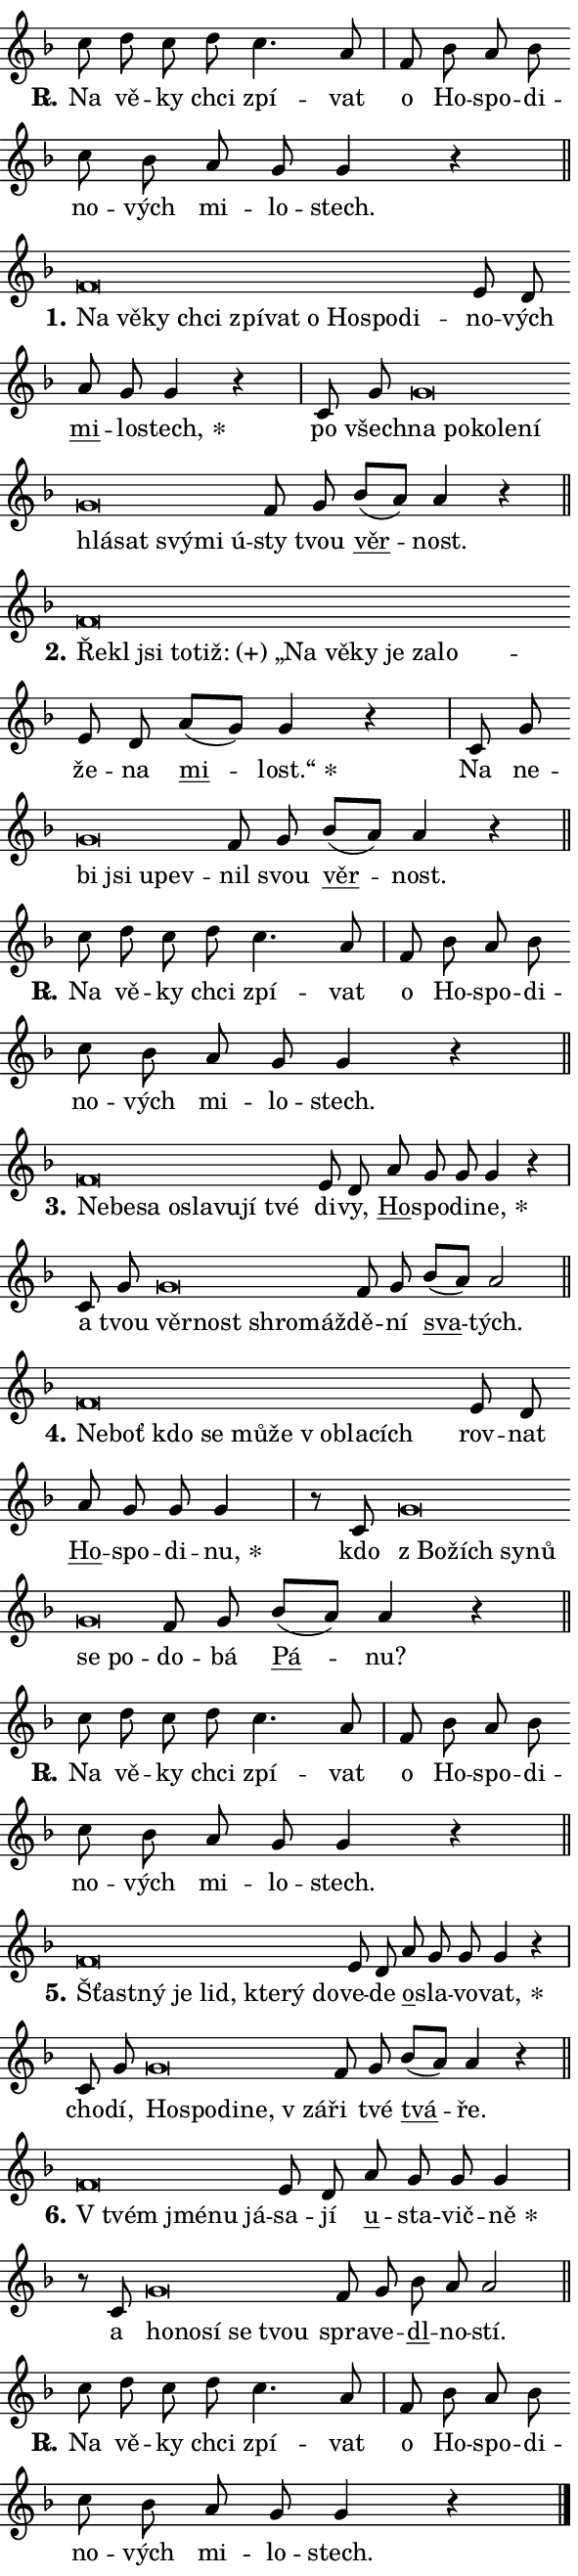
\version "2.24.0"
\header { tagline = "" }
\paper {
  indent = 0\cm
  top-margin = 0\cm
  right-margin = 0.13\cm % to fit lyric hyphens
  bottom-margin = 0\cm
  left-margin = 0\cm
  paper-width = 10\cm
  page-breaking = #ly:one-page-breaking
  system-system-spacing.basic-distance = #11
  score-system-spacing.basic-distance = #11
  ragged-last = ##f
}


%% Author: Thomas Morley
%% https://lists.gnu.org/archive/html/lilypond-user/2020-05/msg00002.html
#(define (line-position grob)
"Returns position of @var[grob} in current system:
   @code{'start}, if at first time-step
   @code{'end}, if at last time-step
   @code{'middle} otherwise
"
  (let* ((col (ly:item-get-column grob))
         (ln (ly:grob-object col 'left-neighbor))
         (rn (ly:grob-object col 'right-neighbor))
         (col-to-check-left (if (ly:grob? ln) ln col))
         (col-to-check-right (if (ly:grob? rn) rn col))
         (break-dir-left
           (and
             (ly:grob-property col-to-check-left 'non-musical #f)
             (ly:item-break-dir col-to-check-left)))
         (break-dir-right
           (and
             (ly:grob-property col-to-check-right 'non-musical #f)
             (ly:item-break-dir col-to-check-right))))
        (cond ((eqv? 1 break-dir-left) 'start)
              ((eqv? -1 break-dir-right) 'end)
              (else 'middle))))

#(define (tranparent-at-line-position vctor)
  (lambda (grob)
  "Relying on @code{line-position} select the relevant enry from @var{vctor}.
Used to determine transparency,"
    (case (line-position grob)
      ((end) (not (vector-ref vctor 0)))
      ((middle) (not (vector-ref vctor 1)))
      ((start) (not (vector-ref vctor 2))))))

noteHeadBreakVisibility =
#(define-music-function (break-visibility)(vector?)
"Makes @code{NoteHead}s transparent relying on @var{break-visibility}"
#{
  \override NoteHead.transparent =
    #(tranparent-at-line-position break-visibility)
#})

#(define delete-ledgers-for-transparent-note-heads
  (lambda (grob)
    "Reads whether a @code{NoteHead} is transparent.
If so this @code{NoteHead} is removed from @code{'note-heads} from
@var{grob}, which is supposed to be @code{LedgerLineSpanner}.
As a result ledgers are not printed for this @code{NoteHead}"
    (let* ((nhds-array (ly:grob-object grob 'note-heads))
           (nhds-list
             (if (ly:grob-array? nhds-array)
                 (ly:grob-array->list nhds-array)
                 '()))
           ;; Relies on the transparent-property being done before
           ;; Staff.LedgerLineSpanner.after-line-breaking is executed.
           ;; This is fragile ...
           (to-keep
             (remove
               (lambda (nhd)
                 (ly:grob-property nhd 'transparent #f))
               nhds-list)))
      ;; TODO find a better method to iterate over grob-arrays, similiar
      ;; to filter/remove etc for lists
      ;; For now rebuilt from scratch
      (set! (ly:grob-object grob 'note-heads)  '())
      (for-each
        (lambda (nhd)
          (ly:pointer-group-interface::add-grob grob 'note-heads nhd))
        to-keep))))

squashNotes = {
  \override NoteHead.X-extent = #'(-0.2 . 0.2)
  \override NoteHead.Y-extent = #'(-0.75 . 0)
  \override NoteHead.stencil =
    #(lambda (grob)
       (let ((pos (ly:grob-property grob 'staff-position)))
         (begin
           (if (< pos -7) (display "ERROR: Lower brevis then expected\n") (display ""))
           (if (<= pos -6) ly:text-interface::print ly:note-head::print))))
}
unSquashNotes = {
  \revert NoteHead.X-extent
  \revert NoteHead.Y-extent
  \revert NoteHead.stencil
}

hideNotes = \noteHeadBreakVisibility #begin-of-line-visible
unHideNotes = \noteHeadBreakVisibility #all-visible

% work-around for resetting accidentals
% https://lilypond.org/doc/v2.23/Documentation/notation/displaying-rhythms#unmetered-music
cadenzaMeasure = {
  \cadenzaOff
  \partial 1024 s1024
  \cadenzaOn
}

#(define-markup-command (accent layout props text) (markup?)
  "Underline accented syllable"
  (interpret-markup layout props
    #{\markup \override #'(offset . 4.3) \underline { #text }#}))

responsum = \markup \concat {
  "R" \hspace #-1.05 \path #0.1 #'((moveto 0 0.07) (lineto 0.9 0.8)) \hspace #0.05 "."
}

spaceSize = #0.6828661417322834 % exact space size for TeX Gyre Schola

\layout {
  \context {
    \Staff
    \remove "Time_signature_engraver"
    \override LedgerLineSpanner.after-line-breaking = #delete-ledgers-for-transparent-note-heads
  }
  \context {
    \Lyrics {
      \override LyricSpace.minimum-distance = \spaceSize
      \override LyricText.font-name = #"TeX Gyre Schola"
      \override LyricText.font-size = 1
      \override StanzaNumber.font-name = #"TeX Gyre Schola Bold"
      \override StanzaNumber.font-size = 1
    }
  }
  \context {
    \Score 
    \override NoteHead.text =
      #(lambda (grob) 
        (let ((pos (ly:grob-property grob 'staff-position)))
          #{\markup {
            \combine
              \halign #-0.55 \raise #(if (= pos -6) 0 0.5) \override #'(thickness . 2) \draw-line #'(3.2 . 0)
              \musicglyph "noteheads.sM1"
          }#}))
  }
}

% magnetic-lyrics.ily
%
%   written by
%     Jean Abou Samra <jean@abou-samra.fr>
%     Werner Lemberg <wl@gnu.org>
%
%   adapted by
%     Jiri Hon <jiri.hon@gmail.com>
%
% Version 2022-Apr-15

% https://www.mail-archive.com/lilypond-user@gnu.org/msg149350.html

#(define (Left_hyphen_pointer_engraver context)
   "Collect syllable-hyphen-syllable occurrences in lyrics and store
them in properties.  This engraver only looks to the left.  For
example, if the lyrics input is @code{foo -- bar}, it does the
following.

@itemize @bullet
@item
Set the @code{text} property of the @code{LyricHyphen} grob between
@q{foo} and @q{bar} to @code{foo}.

@item
Set the @code{left-hyphen} property of the @code{LyricText} grob with
text @q{foo} to the @code{LyricHyphen} grob between @q{foo} and
@q{bar}.
@end itemize

Use this auxiliary engraver in combination with the
@code{lyric-@/text::@/apply-@/magnetic-@/offset!} hook."
   (let ((hyphen #f)
         (text #f))
     (make-engraver
      (acknowledgers
       ((lyric-syllable-interface engraver grob source-engraver)
        (set! text grob)))
      (end-acknowledgers
       ((lyric-hyphen-interface engraver grob source-engraver)
        ;(when (not (grob::has-interface grob 'lyric-space-interface))
          (set! hyphen grob)));)
      ((stop-translation-timestep engraver)
       (when (and text hyphen)
         (ly:grob-set-object! text 'left-hyphen hyphen))
       (set! text #f)
       (set! hyphen #f)))))

#(define (lyric-text::apply-magnetic-offset! grob)
   "If the space between two syllables is less than the value in
property @code{LyricText@/.details@/.squash-threshold}, move the right
syllable to the left so that it gets concatenated with the left
syllable.

Use this function as a hook for
@code{LyricText@/.after-@/line-@/breaking} if the
@code{Left_@/hyphen_@/pointer_@/engraver} is active."
   (let ((hyphen (ly:grob-object grob 'left-hyphen #f)))
     (when hyphen
       (let ((left-text (ly:spanner-bound hyphen LEFT)))
         (when (grob::has-interface left-text 'lyric-syllable-interface)
           (let* ((common (ly:grob-common-refpoint grob left-text X))
                  (this-x-ext (ly:grob-extent grob common X))
                  (left-x-ext
                   (begin
                     ;; Trigger magnetism for left-text.
                     (ly:grob-property left-text 'after-line-breaking)
                     (ly:grob-extent left-text common X)))
                  ;; `delta` is the gap width between two syllables.
                  (delta (- (interval-start this-x-ext)
                            (interval-end left-x-ext)))
                  (details (ly:grob-property grob 'details))
                  (threshold (assoc-get 'squash-threshold details 0.2)))
             (when (< delta threshold)
               (let* (;; We have to manipulate the input text so that
                      ;; ligatures crossing syllable boundaries are not
                      ;; disabled.  For languages based on the Latin
                      ;; script this is essentially a beautification.
                      ;; However, for non-Western scripts it can be a
                      ;; necessity.
                      (lt (ly:grob-property left-text 'text))
                      (rt (ly:grob-property grob 'text))
                      (is-space (grob::has-interface hyphen 'lyric-space-interface))
                      (space (if is-space " " ""))
                      (extra-delta (if is-space spaceSize 0))
                      ;; Append new syllable.
                      (ltrt-space (if (and (string? lt) (string? rt))
                                (string-append lt space rt)
                                (make-concat-markup (list lt space rt))))
                      ;; Right-align `ltrt` to the right side.
                      (ltrt-space-markup (grob-interpret-markup
                               grob
                               (make-translate-markup
                                (cons (interval-length this-x-ext) 0)
                                (make-right-align-markup ltrt-space)))))
                 (begin
                   ;; Don't print `left-text`.
                   (ly:grob-set-property! left-text 'stencil #f)
                   ;; Set text and stencil (which holds all collected
                   ;; syllables so far) and shift it to the left.
                   (ly:grob-set-property! grob 'text ltrt-space)
                   (ly:grob-set-property! grob 'stencil ltrt-space-markup)
                   (ly:grob-translate-axis! grob (- (- delta extra-delta)) X))))))))))


#(define (lyric-hyphen::displace-bounds-first grob)
   ;; Make very sure this callback isn't triggered too early.
   (let ((left (ly:spanner-bound grob LEFT))
         (right (ly:spanner-bound grob RIGHT)))
     (ly:grob-property left 'after-line-breaking)
     (ly:grob-property right 'after-line-breaking)
     (ly:lyric-hyphen::print grob)))

squashThreshold = #0.4

\layout {
  \context {
    \Lyrics
    \consists #Left_hyphen_pointer_engraver
    \override LyricText.after-line-breaking =
      #lyric-text::apply-magnetic-offset!
    \override LyricHyphen.stencil = #lyric-hyphen::displace-bounds-first
    \override LyricText.details.squash-threshold = \squashThreshold
    \override LyricHyphen.minimum-distance = 0
    \override LyricHyphen.minimum-length = \squashThreshold
  }
}

squashText = \override LyricText.details.squash-threshold = 9999
unSquashText = \override LyricText.details.squash-threshold = \squashThreshold

leftText = \override LyricText.self-alignment-X = #LEFT
unLeftText = \revert LyricText.self-alignment-X

starOffset = #(lambda (grob) 
                (let ((x_offset (ly:self-alignment-interface::aligned-on-x-parent grob)))
                  (if (= x_offset 0) 0 (+ x_offset 1.2))))

star = #(define-music-function (syllable)(string?)
"Append star separator at the end of a syllable"
#{
  \once \override LyricText.X-offset = #starOffset
  \lyricmode { \markup {
    #syllable
    \override #'((font-name . "TeX Gyre Schola Bold")) \hspace #0.2 \lower #0.65 \larger "*"
  } }
#})

starAccent = #(define-music-function (syllable)(string?)
"Append star separator at the end of a syllable and make accent"
#{
  \once \override LyricText.X-offset = #starOffset
  \lyricmode { \markup {
    \accent #syllable
    \override #'((font-name . "TeX Gyre Schola Bold")) \hspace #0.2 \lower #0.65 \larger "*"
  } }
#})

breath = #(define-music-function (syllable)(string?)
"Append breathing indicator at the end of a syllable"
#{
  \lyricmode { \markup { #syllable "+" } }
#})

optionalBreath = #(define-music-function (syllable)(string?)
"Append optional breathing indicator at the end of a syllable"
#{
  \lyricmode { \markup { #syllable "(+)" } }
#})


\score {
    <<
        \new Voice = "melody" { \cadenzaOn \key f \major \relative { c''8 d c d c4. a8 \cadenzaMeasure \bar "|" f bes a bes \bar "" c bes \bar "" a g g4 r \cadenzaMeasure \bar "||" \break } }
        \new Lyrics \lyricsto "melody" { \lyricmode { \set stanza = \responsum
Na vě -- ky chci zpí -- vat o Ho -- spo -- di -- no -- vých mi -- lo -- stech. } }
    >>
    \layout {}
}

\score {
    <<
        \new Voice = "melody" { \cadenzaOn \key f \major \relative { \squashNotes f'\breve*1/16 \hideNotes \breve*1/16 \bar "" \breve*1/16 \bar "" \breve*1/16 \bar "" \breve*1/16 \bar "" \breve*1/16 \bar "" \breve*1/16 \bar "" \breve*1/16 \bar "" \breve*1/16 \breve*1/16 \bar "" \unHideNotes \unSquashNotes e8 d \bar "" a' g g4 r \cadenzaMeasure \bar "|" c,8 g' \bar "" \squashNotes g\breve*1/16 \hideNotes \breve*1/16 \bar "" \breve*1/16 \bar "" \breve*1/16 \bar "" \breve*1/16 \bar "" \breve*1/16 \bar "" \breve*1/16 \bar "" \breve*1/16 \bar "" \breve*1/16 \breve*1/16 \bar "" \unHideNotes \unSquashNotes f8 g \bar "" bes[( a)] a4 r \cadenzaMeasure \bar "||" \break } }
        \new Lyrics \lyricsto "melody" { \lyricmode { \set stanza = "1."
\leftText Na \squashText vě -- ky chci zpí -- vat o Ho -- spo -- di -- \unLeftText \unSquashText no -- vých \markup \accent mi -- lo -- \star stech, po všech -- \leftText na \squashText po -- ko -- le -- ní hlá -- sat svý -- mi ú -- \unLeftText \unSquashText sty tvou \markup \accent věr -- nost. } }
    >>
    \layout {}
}

\score {
    <<
        \new Voice = "melody" { \cadenzaOn \key f \major \relative { \squashNotes f'\breve*1/16 \hideNotes \breve*1/16 \bar "" \breve*1/16 \bar "" \breve*1/16 \bar "" \breve*1/16 \bar "" \breve*1/16 \bar "" \breve*1/16 \bar "" \breve*1/16 \bar "" \breve*1/16 \bar "" \breve*1/16 \breve*1/16 \bar "" \unHideNotes \unSquashNotes e8 d \bar "" a'[( g)] g4 r \cadenzaMeasure \bar "|" c,8 g' \bar "" \squashNotes g\breve*1/16 \hideNotes \breve*1/16 \bar "" \breve*1/16 \breve*1/16 \bar "" \unHideNotes \unSquashNotes f8 g \bar "" bes[( a)] a4 r \cadenzaMeasure \bar "||" \break } }
        \new Lyrics \lyricsto "melody" { \lyricmode { \set stanza = "2."
\leftText Ře -- \squashText kl jsi to -- \optionalBreath tiž: „Na vě -- ky je za -- lo -- \unLeftText \unSquashText že -- na \markup \accent mi -- \star lost.“ Na ne -- \leftText bi \squashText jsi u -- pev -- \unLeftText \unSquashText nil svou \markup \accent věr -- nost. } }
    >>
    \layout {}
}

\score {
    <<
        \new Voice = "melody" { \cadenzaOn \key f \major \relative { c''8 d c d c4. a8 \cadenzaMeasure \bar "|" f bes a bes \bar "" c bes \bar "" a g g4 r \cadenzaMeasure \bar "||" \break } }
        \new Lyrics \lyricsto "melody" { \lyricmode { \set stanza = \responsum
Na vě -- ky chci zpí -- vat o Ho -- spo -- di -- no -- vých mi -- lo -- stech. } }
    >>
    \layout {}
}

\score {
    <<
        \new Voice = "melody" { \cadenzaOn \key f \major \relative { \squashNotes f'\breve*1/16 \hideNotes \breve*1/16 \bar "" \breve*1/16 \bar "" \breve*1/16 \bar "" \breve*1/16 \bar "" \breve*1/16 \bar "" \breve*1/16 \breve*1/16 \bar "" \unHideNotes \unSquashNotes e8 d \bar "" a' g g g4 r \cadenzaMeasure \bar "|" c,8 g' \bar "" \squashNotes g\breve*1/16 \hideNotes \breve*1/16 \bar "" \breve*1/16 \breve*1/16 \bar "" \unHideNotes \unSquashNotes f8 g \bar "" bes[( a)] a2 \cadenzaMeasure \bar "||" \break } }
        \new Lyrics \lyricsto "melody" { \lyricmode { \set stanza = "3."
\leftText Ne -- \squashText be -- sa o -- sla -- vu -- jí tvé \unLeftText \unSquashText di -- vy, \markup \accent Ho -- spo -- di -- \star ne, a tvou \leftText věr -- \squashText nost shro -- máž -- \unLeftText \unSquashText dě -- ní \markup \accent sva -- tých. } }
    >>
    \layout {}
}

\score {
    <<
        \new Voice = "melody" { \cadenzaOn \key f \major \relative { \squashNotes f'\breve*1/16 \hideNotes \breve*1/16 \bar "" \breve*1/16 \bar "" \breve*1/16 \bar "" \breve*1/16 \bar "" \breve*1/16 \bar "" \breve*1/16 \bar "" \breve*1/16 \breve*1/16 \bar "" \unHideNotes \unSquashNotes e8 d \bar "" a' g g g4 \cadenzaMeasure \bar "|" r8 c,8 \squashNotes g'\breve*1/16 \hideNotes \breve*1/16 \bar "" \breve*1/16 \bar "" \breve*1/16 \bar "" \breve*1/16 \breve*1/16 \bar "" \unHideNotes \unSquashNotes f8 g \bar "" bes[( a)] a4 r \cadenzaMeasure \bar "||" \break } }
        \new Lyrics \lyricsto "melody" { \lyricmode { \set stanza = "4."
\leftText Ne -- \squashText boť kdo se mů -- že "v ob" -- la -- cích \unLeftText \unSquashText rov -- nat \markup \accent Ho -- spo -- di -- \star nu, kdo \leftText "z Bo" -- \squashText žích sy -- nů se po -- \unLeftText \unSquashText do -- bá \markup \accent Pá -- nu? } }
    >>
    \layout {}
}

\score {
    <<
        \new Voice = "melody" { \cadenzaOn \key f \major \relative { c''8 d c d c4. a8 \cadenzaMeasure \bar "|" f bes a bes \bar "" c bes \bar "" a g g4 r \cadenzaMeasure \bar "||" \break } }
        \new Lyrics \lyricsto "melody" { \lyricmode { \set stanza = \responsum
Na vě -- ky chci zpí -- vat o Ho -- spo -- di -- no -- vých mi -- lo -- stech. } }
    >>
    \layout {}
}

\score {
    <<
        \new Voice = "melody" { \cadenzaOn \key f \major \relative { \squashNotes f'\breve*1/16 \hideNotes \breve*1/16 \bar "" \breve*1/16 \bar "" \breve*1/16 \bar "" \breve*1/16 \bar "" \breve*1/16 \breve*1/16 \bar "" \unHideNotes \unSquashNotes e8 d \bar "" a' g g g4 r \cadenzaMeasure \bar "|" c,8 g' \bar "" \squashNotes g\breve*1/16 \hideNotes \breve*1/16 \bar "" \breve*1/16 \bar "" \breve*1/16 \breve*1/16 \bar "" \unHideNotes \unSquashNotes f8 g \bar "" bes[( a)] a4 r \cadenzaMeasure \bar "||" \break } }
        \new Lyrics \lyricsto "melody" { \lyricmode { \set stanza = "5."
\leftText Šťast -- \squashText ný je lid, kte -- rý do -- \unLeftText \unSquashText ve -- de \markup \accent o -- sla -- vo -- \star vat, cho -- dí, \leftText Ho -- \squashText spo -- di -- ne, "v zá" -- \unLeftText \unSquashText ři tvé \markup \accent tvá -- ře. } }
    >>
    \layout {}
}

\score {
    <<
        \new Voice = "melody" { \cadenzaOn \key f \major \relative { \squashNotes f'\breve*1/16 \hideNotes \breve*1/16 \bar "" \breve*1/16 \breve*1/16 \bar "" \unHideNotes \unSquashNotes e8 d \bar "" a' g g g4 \cadenzaMeasure \bar "|" r8 c,8 \squashNotes g'\breve*1/16 \hideNotes \breve*1/16 \bar "" \breve*1/16 \bar "" \breve*1/16 \breve*1/16 \bar "" \unHideNotes \unSquashNotes f8 g \bar "" bes a a2 \cadenzaMeasure \bar "||" \break } }
        \new Lyrics \lyricsto "melody" { \lyricmode { \set stanza = "6."
\leftText "V tvém" \squashText jmé -- nu já -- \unLeftText \unSquashText sa -- jí \markup \accent u -- sta -- vič -- \star ně a \leftText ho -- \squashText no -- sí se tvou \unLeftText \unSquashText spra -- ve -- \markup \accent dl -- no -- stí. } }
    >>
    \layout {}
}

\score {
    <<
        \new Voice = "melody" { \cadenzaOn \key f \major \relative { c''8 d c d c4. a8 \cadenzaMeasure \bar "|" f bes a bes \bar "" c bes \bar "" a g g4 r \cadenzaMeasure \bar "||" \break } \bar "|." }
        \new Lyrics \lyricsto "melody" { \lyricmode { \set stanza = \responsum
Na vě -- ky chci zpí -- vat o Ho -- spo -- di -- no -- vých mi -- lo -- stech. } }
    >>
    \layout {}
}
